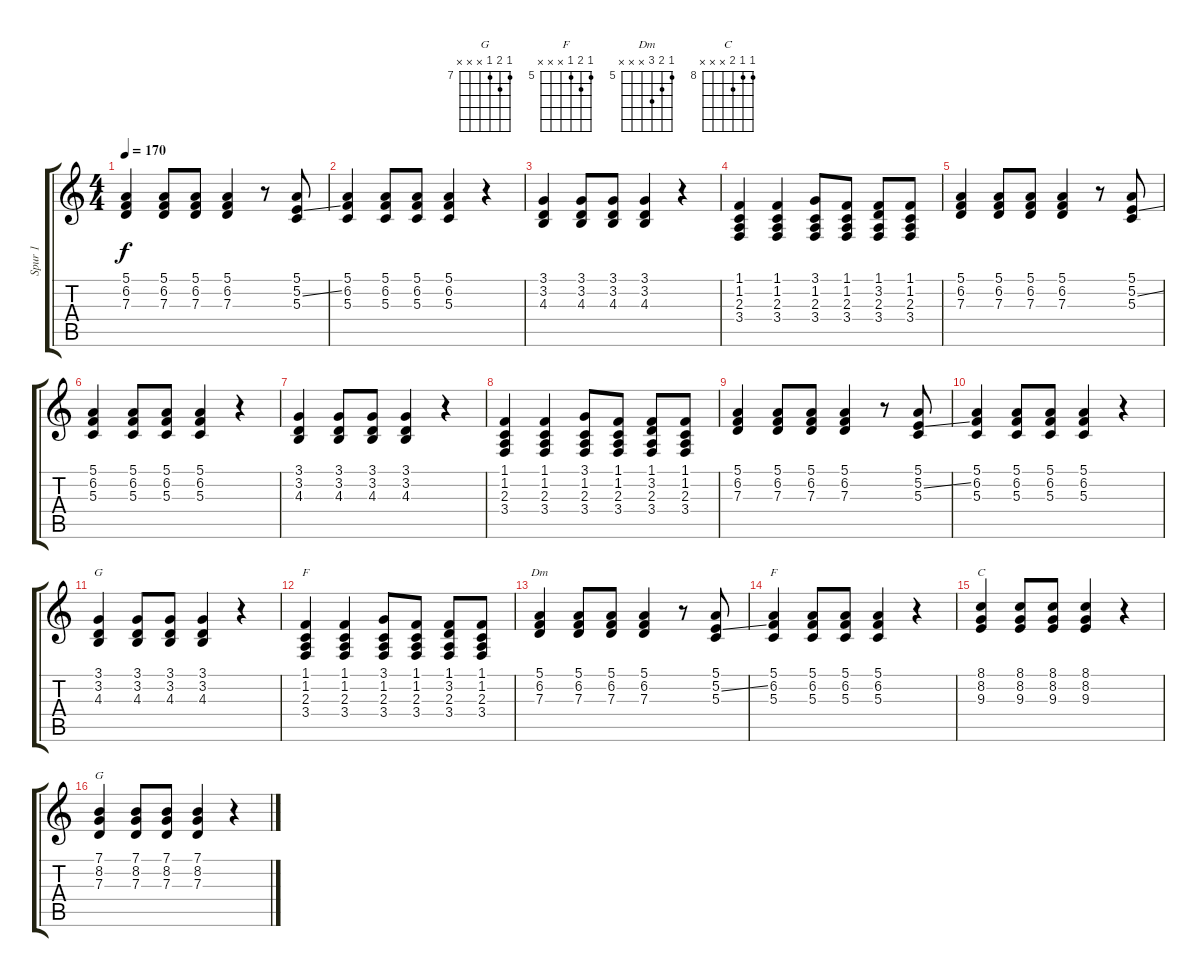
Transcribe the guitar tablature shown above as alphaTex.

\track ("Spur 1" "Spur 1") {instrument musicbox}
\staff {score tabs}
\tuning (E4 B3 G3 D3 A2 E2) {hide}
\chord ("G" 3 3 4 x x x)
\chord ("F" 1 1 2 3 x x)
\chord ("Dm" 5 6 7 x x x) {firstfret 5}
\chord ("F" 5 6 5 x x x) {firstfret 5}
\chord ("C" 8 8 9 x x x) {firstfret 8}
\chord ("G" 7 8 7 x x x) {firstfret 7}
\ts (4 4)
\tempo 170
\clef g2
\ks c
(5.1 6.2 7.3).4{dy f instrument musicbox} (5.1 6.2 7.3).8 (5.1 6.2 7.3).8 (5.1 6.2 7.3).4 r.8 (5.1 5.2{ss} 5.3).8 |
(5.1 6.2 5.3).4 (5.1 6.2 5.3).8 (5.1 6.2 5.3).8 (5.1 6.2 5.3).4 r.4 |
(3.1 3.2 4.3).4 (3.1 3.2 4.3).8 (3.1 3.2 4.3).8 (3.1 3.2 4.3).4 r.4 |
(1.1 1.2 2.3 3.4).4 (1.1 1.2 2.3 3.4).4 (3.1 1.2 2.3 3.4).8 (1.1 1.2 2.3 3.4).8 (1.1 3.2 2.3 3.4).8 (1.1 1.2 2.3 3.4).8 |
(5.1 6.2 7.3).4 (5.1 6.2 7.3).8 (5.1 6.2 7.3).8 (5.1 6.2 7.3).4 r.8 (5.1 5.2{ss} 5.3).8 |
(5.1 6.2 5.3).4 (5.1 6.2 5.3).8 (5.1 6.2 5.3).8 (5.1 6.2 5.3).4 r.4 |
(3.1 3.2 4.3).4 (3.1 3.2 4.3).8 (3.1 3.2 4.3).8 (3.1 3.2 4.3).4 r.4 |
(1.1 1.2 2.3 3.4).4 (1.1 1.2 2.3 3.4).4 (3.1 1.2 2.3 3.4).8 (1.1 1.2 2.3 3.4).8 (1.1 3.2 2.3 3.4).8 (1.1 1.2 2.3 3.4).8 |
(5.1 6.2 7.3).4 (5.1 6.2 7.3).8 (5.1 6.2 7.3).8 (5.1 6.2 7.3).4 r.8 (5.1 5.2{ss} 5.3).8 |
(5.1 6.2 5.3).4 (5.1 6.2 5.3).8 (5.1 6.2 5.3).8 (5.1 6.2 5.3).4 r.4 |
(3.1 3.2 4.3).4{ch "G"} (3.1 3.2 4.3).8 (3.1 3.2 4.3).8 (3.1 3.2 4.3).4 r.4 |
(1.1 1.2 2.3 3.4).4{ch "F"} (1.1 1.2 2.3 3.4).4 (3.1 1.2 2.3 3.4).8 (1.1 1.2 2.3 3.4).8 (1.1 3.2 2.3 3.4).8 (1.1 1.2 2.3 3.4).8 |
(5.1 6.2 7.3).4{ch "Dm"} (5.1 6.2 7.3).8 (5.1 6.2 7.3).8 (5.1 6.2 7.3).4 r.8 (5.1 5.2{ss} 5.3).8 |
(5.1 6.2 5.3).4{ch "F"} (5.1 6.2 5.3).8 (5.1 6.2 5.3).8 (5.1 6.2 5.3).4 r.4 |
(8.1 8.2 9.3).4{ch "C"} (8.1 8.2 9.3).8 (8.1 8.2 9.3).8 (8.1 8.2 9.3).4 r.4 |
(7.1 8.2 7.3).4{ch "G"} (7.1 8.2 7.3).8 (7.1 8.2 7.3).8 (7.1 8.2 7.3).4 r.4
